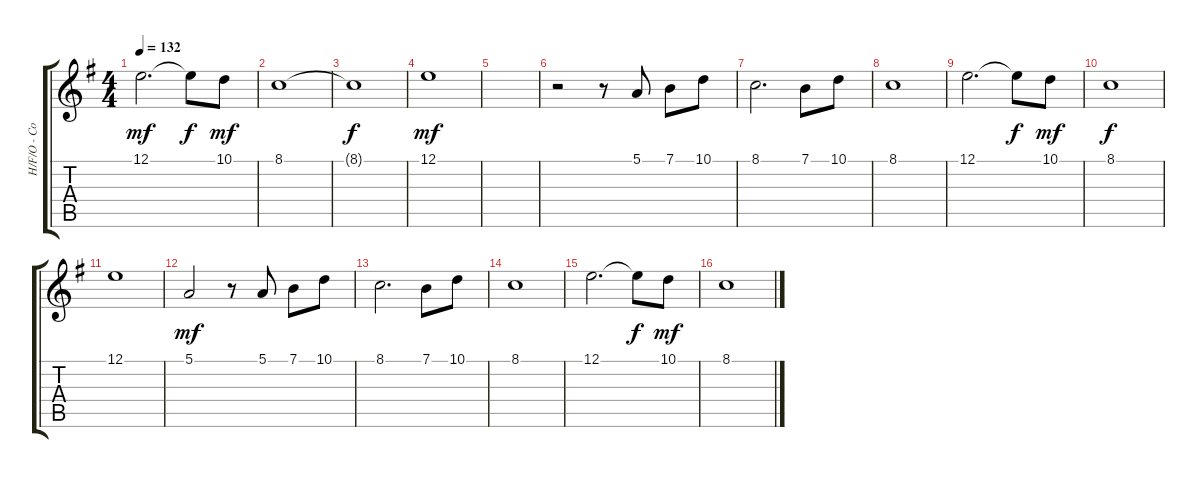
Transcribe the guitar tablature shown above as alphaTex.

\track ("H/F/O - Coen Janssen" "H/F/O - Co") {instrument frenchhorn}
\staff {score tabs}
\tuning (E4 B3 G3 D3 A2 E2) {hide}
\ts (4 4)
\tempo 132
\clef g2
\ks g
12.1.2{d dy mf} 12.1{t}.8{dy f} 10.1.8{dy mf} |
8.1.1 |
8.1{t}.1{dy f} |
12.1.1{dy mf} |
|
r.2{balance 7} r.8 5.1.8 7.1.8 10.1.8 |
8.1.2{d} 7.1.8 10.1.8 |
8.1.1 |
12.1.2{d} 12.1{t}.8{dy f} 10.1.8{dy mf} |
8.1.1{dy f} |
12.1.1 |
5.1.2{dy mf balance 7} r.8 5.1.8 7.1.8 10.1.8 |
8.1.2{d} 7.1.8 10.1.8 |
8.1.1 |
12.1.2{d} 12.1{t}.8{dy f} 10.1.8{dy mf} |
8.1.1
